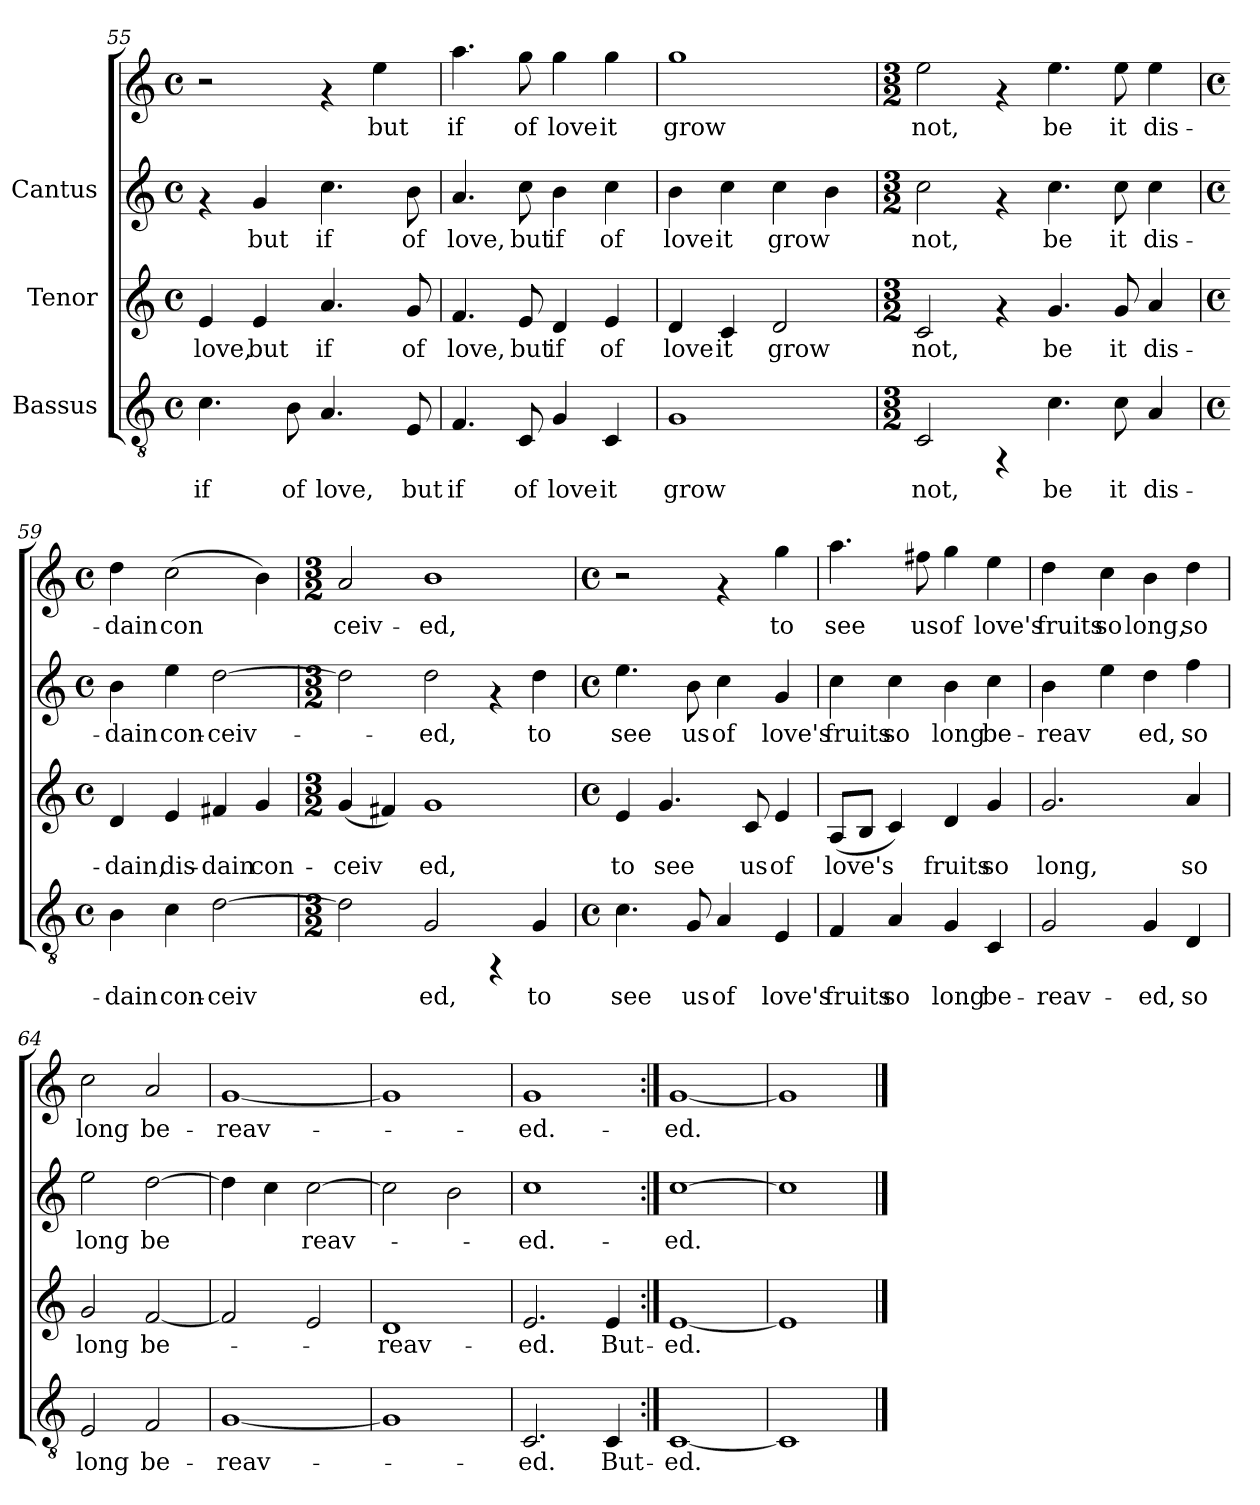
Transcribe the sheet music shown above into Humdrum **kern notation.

**kern	**text	**kern	**text	**kern	**text	**kern	**text
*part3	*part3	*part2	*part2	*part1	*part1	*part1	*part1
*staff4	*staff4	*staff3	*staff3	*staff2	*staff2	*staff1	*staff1
*I"Bassus	*	*I"Tenor	*	*I"Cantus	*	*	*
*clefGv2	*	*clefG2	*	*clefG2	*	*clefG2	*
*M4/4	*	*M4/4	*	*M4/4	*	*M4/4	*
*met(c)	*	*met(c)	*	*met(c)	*	*met(c)	*
=55	=55	=55	=55	=55	=55	=55	=55
!	!LO:LY:b:cj	!	!LO:LY:b:cj	!	!	!	!
4.c\	if	4e/	love,	4rf	.	2r	.
!	!	!	!LO:LY:b:cj	!	!LO:LY:b:cj	!	!
.	.	4e/	but	4g/	but	.	.
!	!LO:LY:b:cj	!	!	!	!	!	!
8B\	of	.	.	.	.	.	.
!	!LO:LY:b:cj	!	!LO:LY:b:cj	!	!LO:LY:b:cj	!	!
4.A/	love,	4.a/	if	4.cc\	if	4rf	.
!	!	!	!	!	!	!	!LO:LY:b:cj
.	.	.	.	.	.	4ee\	but
!	!LO:LY:b:cj	!	!LO:LY:b:cj	!	!LO:LY:b:cj	!	!
8E/	but	8g/	of	8b\	of	.	.
=56	=56	=56	=56	=56	=56	=56	=56
!	!LO:LY:b:cj	!	!LO:LY:b:cj	!	!LO:LY:b:cj	!	!LO:LY:b:cj
4.F/	if	4.f/	love,	4.a/	love,	4.aa\	if
!	!LO:LY:b:cj	!	!LO:LY:b:cj	!	!LO:LY:b:cj	!	!LO:LY:b:cj
8C/	of	8e/	but	8cc\	but	8gg\	of
!	!LO:LY:b:cj	!	!LO:LY:b:cj	!	!LO:LY:b:cj	!	!LO:LY:b:cj
4G/	love	4d/	if	4b\	if	4gg\	love
!	!LO:LY:b:cj	!	!LO:LY:b:cj	!	!LO:LY:b:cj	!	!LO:LY:b:cj
4C/	it	4e/	of	4cc\	of	4gg\	it
=57	=57	=57	=57	=57	=57	=57	=57
!	!LO:LY:b:cj	!	!LO:LY:b:cj	!	!LO:LY:b:cj	!	!LO:LY:b:cj
1G	grow	4d/	love	4b\	love	1gg	grow
!	!	!	!LO:LY:b:cj	!	!LO:LY:b:cj	!	!
.	.	4c/	it	4cc\	it	.	.
!	!	!	!LO:LY:b:cj	!	!LO:LY:b:cj	!	!
.	.	2d/	grow	4cc\	grow	.	.
!	!	!	!	!	!LO:LY:b:cj	!	!
.	.	.	.	4b\	.	.	.
!!LO:LB:g=z
=58	=58	=58	=58	=58	=58	=58	=58
*M3/2	*	*M3/2	*	*M3/2	*	*M3/2	*
!	!LO:LY:b:cj	!	!LO:LY:b:cj	!	!LO:LY:b:cj	!	!LO:LY:b:cj
2C/	not,	2c/	not,	2cc\	-not,	2ee\	not,
4rFF	.	4rf	.	4rf	.	4rf	.
!	!LO:LY:b:cj	!	!LO:LY:b:cj	!	!LO:LY:b:cj	!	!LO:LY:b:cj
4.c\	be	4.g/	be	4.cc\	be	4.ee\	be
!	!LO:LY:b:cj	!	!LO:LY:b:cj	!	!LO:LY:b:cj	!	!LO:LY:b:cj
8c\	it	8g/	it	8cc\	it	8ee\	it
!	!LO:LY:b:cj	!	!LO:LY:b:cj	!	!LO:LY:b:cj	!	!LO:LY:b:cj
4A/	dis-	4a/	dis-	4cc\	dis-	4ee\	dis-
=59	=59	=59	=59	=59	=59	=59	=59
*M4/4	*	*M4/4	*	*M4/4	*	*M4/4	*
*met(c)	*	*met(c)	*	*met(c)	*	*met(c)	*
!	!LO:LY:b:cj	!	!LO:LY:b:cj	!	!LO:LY:b:cj	!	!LO:LY:b:cj
4B\	-dain	4d/	-dain,	4b\	-dain	4dd\	-dain
!	!LO:LY:b:cj	!	!LO:LY:b:cj	!	!LO:LY:b:cj	!	!LO:LY:b:cj
4c\	con-	4e/	dis-	4ee\	con-	(>2cc\	con-
!	!LO:LY:b:cj	!	!LO:LY:b:cj	!	!LO:LY:b:cj	!	!
[>2d\	-ceiv-	4f#X/	-dain	[>2dd\	-ceiv-	.	.
!	!	!	!LO:LY:b:cj	!	!	!	!LO:LY:b:cj
.	.	4g/	con-	.	.	4b\)	--
=60	=60	=60	=60	=60	=60	=60	=60
*M3/2	*	*M3/2	*	*M3/2	*	*M3/2	*
!	!LO:LY:b:cj	!	!LO:LY:b:cj	!	!LO:LY:b:cj	!	!LO:LY:b:cj
2d\]	-	(<4g/	-ceiv-	2dd\]	.	2a/	-ceiv-
!	!	!	!LO:LY:b:cj	!	!	!	!
.	.	4f#X/)	-	.	.	.	.
!	!LO:LY:b:cj	!	!LO:LY:b:cj	!	!LO:LY:b:cj	!	!LO:LY:b:cj
2G/	ed,	1g	ed,	2dd\	ed,	1b	-ed,
4rFF	.	.	.	4rf	.	.	.
!	!LO:LY:b:cj	!	!	!	!LO:LY:b:cj	!	!
4G/	to	.	.	4dd\	to	.	.
=61	=61	=61	=61	=61	=61	=61	=61
*M4/4	*	*M4/4	*	*M4/4	*	*M4/4	*
*met(c)	*	*met(c)	*	*met(c)	*	*met(c)	*
!	!LO:LY:b:cj	!	!LO:LY:b:cj	!	!LO:LY:b:cj	!	!
4.c\	see	4e/	to	4.ee\	see	2r	.
!	!	!	!LO:LY:b:cj	!	!	!	!
.	.	4.g/	see	.	.	.	.
!	!LO:LY:b:cj	!	!	!	!LO:LY:b:cj	!	!
8G/	us	.	.	8b\	us	.	.
!	!LO:LY:b:cj	!	!	!	!LO:LY:b:cj	!	!
4A/	of	.	.	4cc\	of	4rf	.
!	!	!	!LO:LY:b:cj	!	!	!	!
.	.	8c/	us	.	.	.	.
!	!LO:LY:b:cj	!	!LO:LY:b:cj	!	!LO:LY:b:cj	!	!LO:LY:b:cj
4E/	love's	4e/	of	4g/	love's	4gg\	to
!!LO:PB:g=z
=62	=62	=62	=62	=62	=62	=62	=62
!	!LO:LY:b:cj	!	!LO:LY:b:cj	!	!LO:LY:b:cj	!	!LO:LY:b:cj
4F/	fruits	(<8A/L	love's	4cc\	fruits	4.aa\	see
!	!	!	!LO:LY:b:cj	!	!	!	!
.	.	8B/J	.	.	.	.	.
!	!LO:LY:b:cj	!	!LO:LY:b:cj	!	!LO:LY:b:cj	!	!
4A/	so	4c/)	.	4cc\	so	.	.
!	!	!	!	!	!	!	!LO:LY:b:cj
.	.	.	.	.	.	8ff#X\	us
!	!LO:LY:b:cj	!	!LO:LY:b:cj	!	!LO:LY:b:cj	!	!LO:LY:b:cj
4G/	long	4d/	fruits	4b\	long	4gg\	of
!	!LO:LY:b:cj	!	!LO:LY:b:cj	!	!LO:LY:b:cj	!	!LO:LY:b:cj
4C/	be-	4g/	so	4cc\	be-	4ee\	love's
=63	=63	=63	=63	=63	=63	=63	=63
!	!LO:LY:b:cj	!	!LO:LY:b:cj	!	!LO:LY:b:cj	!	!LO:LY:b:cj
2G/	-reav-	2.g/	long,	4b\	reav-	4dd\	-fruits
!	!	!	!	!	!LO:LY:b:cj	!	!LO:LY:b:cj
.	.	.	.	4ee\	-	4cc\	so
!	!LO:LY:b:cj	!	!	!	!LO:LY:b:cj	!	!LO:LY:b:cj
4G/	-ed,	.	.	4dd\	ed,	4b\	long,
!	!LO:LY:b:cj	!	!LO:LY:b:cj	!	!LO:LY:b:cj	!	!LO:LY:b:cj
4D/	so	4a/	so	4ff\	so	4dd\	so
=64	=64	=64	=64	=64	=64	=64	=64
!	!LO:LY:b:cj	!	!LO:LY:b:cj	!	!LO:LY:b:cj	!	!LO:LY:b:cj
2E/	long	2g/	long	2ee\	-long	2cc\	long
!	!LO:LY:b:cj	!	!LO:LY:b:cj	!	!LO:LY:b:cj	!	!LO:LY:b:cj
2F/	be-	[<2f/	be-	[>2dd\	be-	2a/	be-
=65	=65	=65	=65	=65	=65	=65	=65
!	!LO:LY:b:cj	!	!	!	!LO:LY:b:cj	!	!LO:LY:b:cj
[<1G	-reav-	2f/]	.	4dd\]	-	[<1g	-reav-
!	!	!	!	!	!LO:LY:b:cj	!	!
.	.	.	.	4cc\	.	.	.
!	!	!	!	!	!LO:LY:b:cj	!	!
.	.	2e/	.	[>2cc\	reav-	.	.
=66	=66	=66	=66	=66	=66	=66	=66
!	!	!	!LO:LY:b:cj	!	!	!	!
1G]	.	1d	-reav-	2cc\]	.	1g]	.
.	.	.	.	2b\	.	.	.
=67	=67	=67	=67	=67	=67	=67	=67
!	!LO:LY:b:cj	!	!LO:LY:b:cj	!	!LO:LY:b:cj	!	!LO:LY:b:cj
2.C/	-ed.	2.e/	-ed.	1cc	-ed.-	1g	-ed.-
!	!LO:LY:b:cj	!	!LO:LY:b:cj	!	!	!	!
4C/	But-	4e/	But-	.	.	.	.
!!LO:LB:g=z
=68:|!	=68:|!	=68:|!	=68:|!	=68:|!	=68:|!	=68:|!	=68:|!
!	!LO:LY:b:cj	!	!LO:LY:b:cj	!	!LO:LY:b:cj	!	!LO:LY:b:cj
[<1C	-ed.	[<1e	-ed.	[>1cc	ed.	[<1g	-ed.
=69	=69	=69	=69	=69	=69	=69	=69
1C]	.	1e]	.	1cc]	.	1g]	.
==	==	==	==	==	==	==	==
*-	*-	*-	*-	*-	*-	*-	*-
